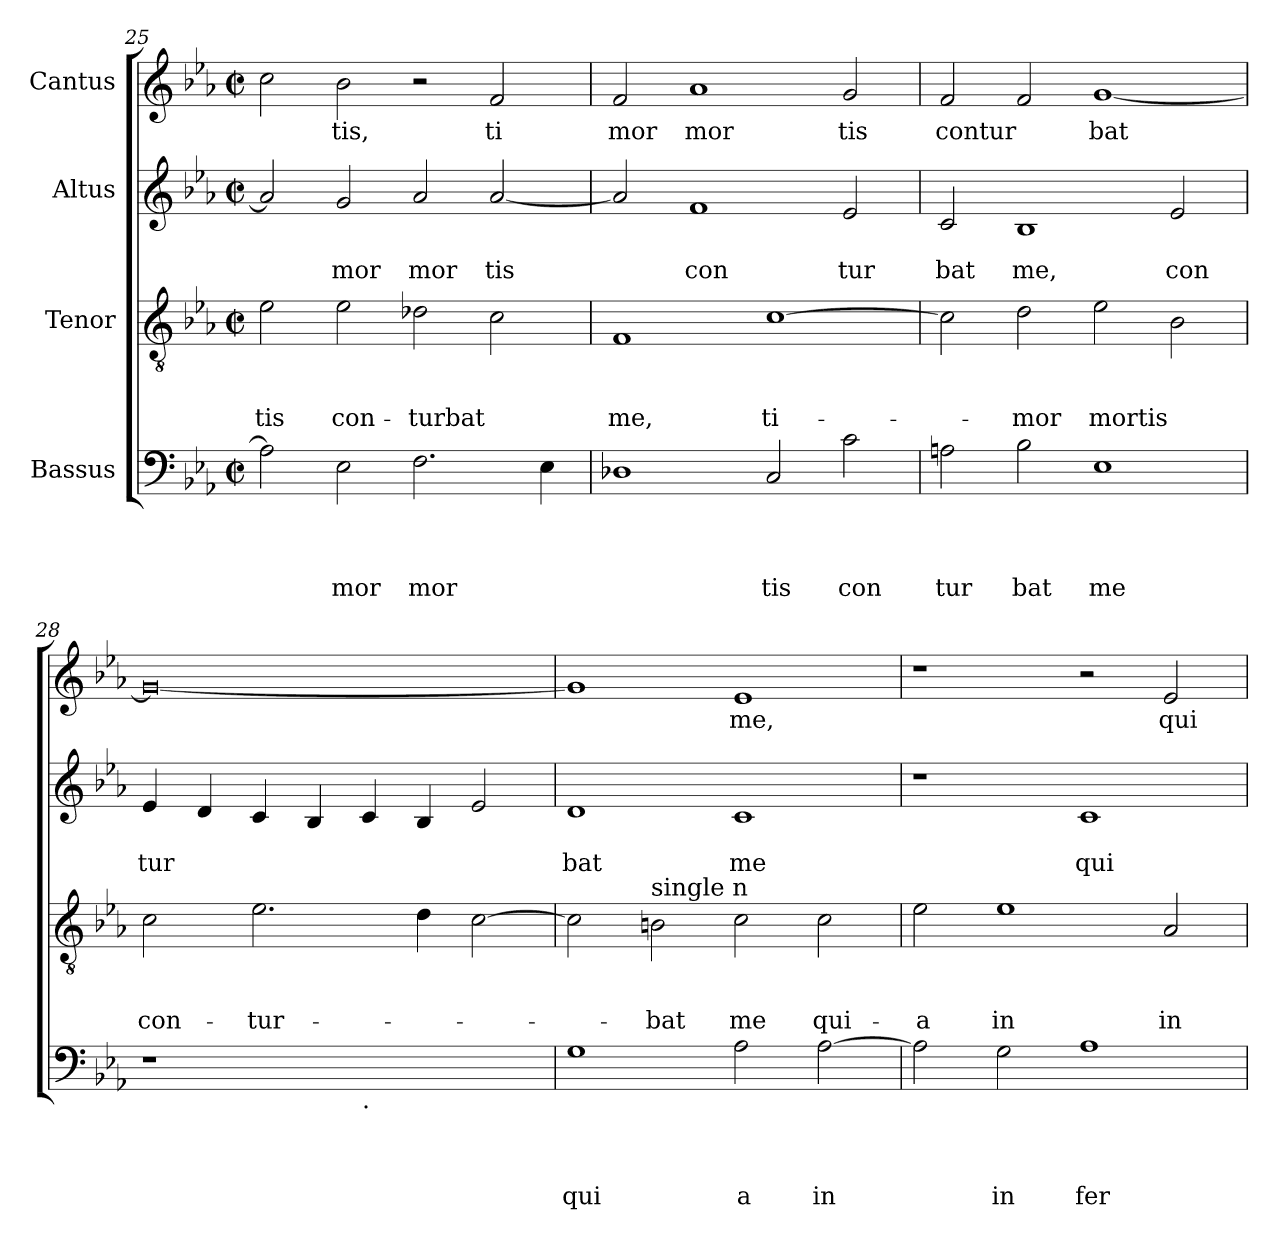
**kern	**text	**text	**text	**text	**kern	**text	**text	**text	**kern	**text	**text	**kern	**text
*part4	*part4	*part4	*part4	*part4	*part3	*part3	*part3	*part3	*part2	*part2	*part2	*part1	*part1
*staff4	*staff4	*staff4	*staff4	*staff4	*staff3	*staff3	*staff3	*staff3	*staff2	*staff2	*staff2	*staff1	*staff1
*I"Bassus	*	*	*	*	*I"Tenor	*	*	*	*I"Altus	*	*	*I"Cantus	*
!!LO:LB:g=z
*clefF4	*	*	*	*	*clefGv2	*	*	*	*clefG2	*	*	*clefG2	*
*k[b-e-a-]	*	*	*	*	*k[b-e-a-]	*	*	*	*k[b-e-a-]	*	*	*k[b-e-a-]	*
*E-:	*	*	*	*	*E-:	*	*	*	*E-:	*	*	*E-:	*
*M2/2	*	*	*	*	*M2/2	*	*	*	*M2/2	*	*	*M2/2	*
*met(c|)	*	*	*	*	*met(c|)	*	*	*	*met(c|)	*	*	*met(c|)	*
=25	=25	=25	=25	=25	=25	=25	=25	=25	=25	=25	=25	=25	=25
!	!	!	!	!	!	!	!	!LO:LY:b	!	!	!	!	!
2A-\]	.	.	.	.	2e-\	.	.	tis	2a-/]	.	.	2cc\	.
!	!	!	!	!LO:LY:b	!	!	!	!LO:LY:b	!	!	!LO:LY:b	!	!LO:LY:b
2E-\	.	.	.	mor	2e-\	.	.	con-	2g/	.	-mor	2b-\	-tis,
!	!	!	!	!LO:LY:b	!	!	!	!LO:LY:b	!	!	!LO:LY:b	!	!
2.F\	.	.	.	mor	2d-X\	.	.	-turbat	2a-/	.	mor	2r	.
!	!	!	!	!	!	!	!	!	!	!	!LO:LY:b	!	!LO:LY:b
.	.	.	.	.	2c\	.	.	.	[<2a-/	.	tis	2f/	ti
4E-\	.	.	.	.	.	.	.	.	.	.	.	.	.
=26	=26	=26	=26	=26	=26	=26	=26	=26	=26	=26	=26	=26	=26
!	!	!	!	!	!	!	!	!LO:LY:b	!	!	!	!	!LO:LY:b
1D-X	.	.	.	.	1F	.	.	me,	2a-/]	.	.	2f/	mor
!	!	!	!	!	!	!	!	!	!	!	!LO:LY:b	!	!LO:LY:b
.	.	.	.	.	.	.	.	.	1f	.	con	1a-	mor
!	!	!	!	!LO:LY:b	!	!	!	!LO:LY:b	!	!	!	!	!
2C/	.	.	.	tis	[>1c	.	.	ti-	.	.	.	.	.
!	!	!	!	!LO:LY:b	!	!	!	!	!	!	!LO:LY:b	!	!LO:LY:b
2c\	.	.	.	con	.	.	.	.	2e-/	.	tur	2g/	tis
=27	=27	=27	=27	=27	=27	=27	=27	=27	=27	=27	=27	=27	=27
!	!	!	!	!LO:LY:b	!	!	!	!	!	!	!LO:LY:b	!	!LO:LY:b
2An\	.	.	.	tur	2c\]	.	.	.	2c/	.	bat	2f/	contur
!	!	!	!	!LO:LY:b	!	!	!	!LO:LY:b	!	!	!LO:LY:b	!	!
2B-\	.	.	.	bat	2d\	.	.	-mor	1B-	.	me,	2f/	.
!	!	!	!	!LO:LY:b	!	!	!	!LO:LY:b	!	!	!	!	!LO:LY:b
1E-	.	.	.	me	2e-\	.	.	mortis	.	.	.	[<1g	bat
!	!	!	!	!	!	!	!	!	!	!	!LO:LY:b	!	!
.	.	.	.	.	2B-\	.	.	.	2e-/	.	con	.	.
=28	=28	=28	=28	=28	=28	=28	=28	=28	=28	=28	=28	=28	=28
!	!	!	!	!	!	!	!	!LO:LY:b	!	!	!LO:LY:b	!	!
1r	.	.	.	.	2c\	.	.	con-	4e-/	.	tur	0g_	.
.	.	.	.	.	.	.	.	.	4d/	.	.	.	.
!	!	!	!	!	!	!	!	!LO:LY:b	!	!	!	!	!
.	.	.	.	.	2.e-\	.	.	-tur-	4c/	.	.	.	.
.	.	.	.	.	.	.	.	.	4B-/	.	.	.	.
!LO:TX:b:t=.	!	!	!	!	!	!	!	!	!	!	!	!	!
1ryy	.	.	.	.	.	.	.	.	4c/	.	.	.	.
.	.	.	.	.	4d\	.	.	.	4B-/	.	.	.	.
.	.	.	.	.	[>2c\	.	.	.	2e-/	.	.	.	.
=29	=29	=29	=29	=29	=29	=29	=29	=29	=29	=29	=29	=29	=29
!	!	!	!	!LO:LY:b	!	!	!	!	!	!	!LO:LY:b	!	!
1G	.	.	.	qui	2c\]	.	.	.	1d	.	bat	1g]	.
!	!	!	!	!	!LO:TX:a:t=single n	!	!	!	!	!	!	!	!
!	!	!	!	!	!	!	!	!LO:LY:b	!	!	!	!	!
.	.	.	.	.	2B\	.	.	-bat	.	.	.	.	.
!	!	!	!	!LO:LY:b	!	!	!	!LO:LY:b	!	!	!LO:LY:b	!	!LO:LY:b
2A-\	.	.	.	a	2c\	.	.	me	1c	.	me	1e-	me,
!	!	!	!	!LO:LY:b	!	!	!	!LO:LY:b	!	!	!	!	!
[>2A-\	.	.	.	in	2c\	.	.	qui-	.	.	.	.	.
=30	=30	=30	=30	=30	=30	=30	=30	=30	=30	=30	=30	=30	=30
!	!	!	!	!	!	!	!	!LO:LY:b	!	!	!	!	!
2A-\]	.	.	.	.	2e-\	.	.	-a	1r	.	.	1r	.
!	!	!	!	!LO:LY:b	!	!	!	!LO:LY:b	!	!	!	!	!
2G\	.	.	.	in	1e-	.	.	in	.	.	.	.	.
!	!	!	!	!LO:LY:b	!	!	!	!	!	!	!LO:LY:b	!	!
1A-	.	.	.	fer	.	.	.	.	1c	.	qui	2r	.
!	!	!	!	!	!	!	!	!LO:LY:b	!	!	!	!	!LO:LY:b
.	.	.	.	.	2A-/	.	.	in-	.	.	.	2e-/	qui
=	=	=	=	=	=	=	=	=	=	=	=	=	=
*-	*-	*-	*-	*-	*-	*-	*-	*-	*-	*-	*-	*-	*-
